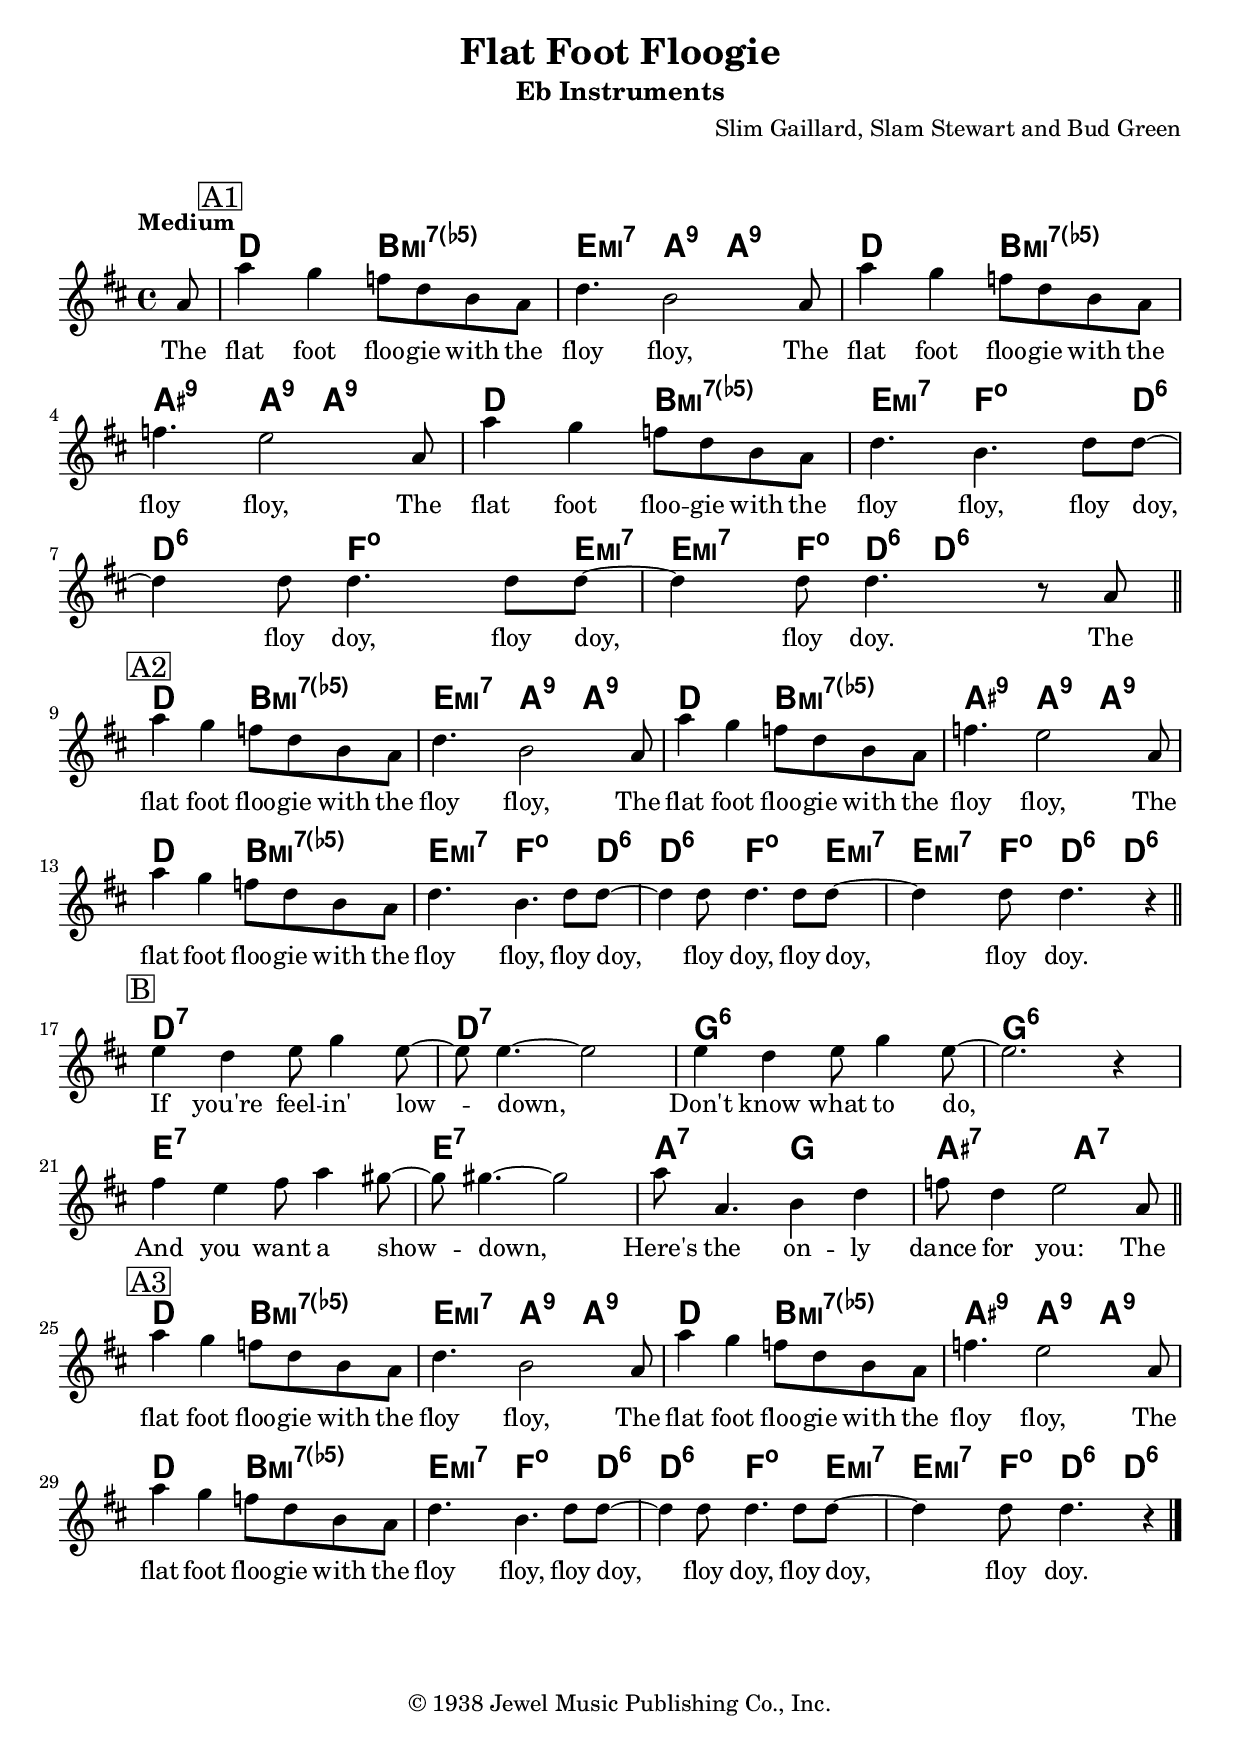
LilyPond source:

\version "2.18.2"

\include "english.ly"

instrument = "Eb Instruments"
whatKey = d'
whatClef = "treble"

%% -*- Mode: LilyPond -*-

\include "lead-sheets.ily"

\header {
  title = "Flat Foot Floogie"
  subtitle = \instrument
  poet = ""
  composer = "Slim Gaillard, Slam Stewart and Bud Green"
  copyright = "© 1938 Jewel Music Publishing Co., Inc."
}

refrainLyrics = \lyricmode {
The flat foot floo -- gie with the floy floy,
The flat foot floo -- gie with the floy floy,
The flat foot floo -- gie with the floy floy,
floy doy, floy doy, floy doy, floy doy.
The flat foot floo -- gie with the floy floy,
The flat foot floo -- gie with the floy floy,
The flat foot floo -- gie with the floy floy,
floy doy, floy doy, floy doy, floy doy.
If you're feel -- in' low -- down,
Don't know what to do,
And you want a show -- down,
Here's the on -- ly dance for you:
The flat foot floo -- gie with the floy floy,
The flat foot floo -- gie with the floy floy,
The flat foot floo -- gie with the floy floy,
floy doy, floy doy, floy doy, floy doy.
}

refrainFirehouseChords = \chordmode {
  s8
  af2 af2/c df2 ef2:7 af1 e2:7 ef2:7
  af2 af2/c df2 ef2:7 af2 df2:7 af2 ef2:7
  af2 af2/c df2 ef2:7 af1 e2:7 ef2:7
  af2 af2/c df2 ef2:7 af2 df2:7 af2 ef2:7
  af2:7 ef2:m7 af1:7 df1:7 df4 df4:7 c4:7 b4:7
  bf2:7 f2:m7 bf1:7 ef2:7 bf2:7 e2:7 ef2:7
  af2 af2/c df2 ef2:7 af1 e2:7 ef2:7
  af2 af2/c df2 ef2:7 af2 df2:7 af2 ef2:7
}

refrainDecadeSeriesChords = \chordmode {
  s8
  af2 f2:m7.5- bf4.:m7 ef8:9 ef2:9
  af2 f2:m7.5- e4.:9 ef8:9 ef2:9
  af2 f2:m7.5- bf4.:m7 b2:dim7 af8:6
  af4.:6 b2:dim7 bf8:m7 bf4:m7 b8:dim7 af8:6 af2:6

  af2 f2:m7.5- bf4.:m7 ef8:9 ef2:9
  af2 f2:m7.5- e4.:9 ef8:9 ef2:9
  af2 f2:m7.5- bf4.:m7 b2:dim7 af8:6
  af4.:6 b2:dim7 bf8:m7 bf4:m7 b8:dim7 af8:6 af2:6
  
  af1:7 af1:7 df1:6 df1:6 bf1:7 bf1:7 ef2:7 df2 e2:7 ef2:7

  af2 f2:m7.5- bf4.:m7 ef8:9 ef2:9
  af2 f2:m7.5- e4.:9 ef8:9 ef2:9
  af2 f2:m7.5- bf4.:m7 b2:dim7 af8:6
  af4.:6 b2:dim7 bf8:m7 bf4:m7 b8:dim7 af8:6 af2:6
}

refrainChords = \chordmode {
  \refrainDecadeSeriesChords
}

refrainKey = af

refrainMelody = \relative f' {
  \time 4/4
  \key \refrainKey \major
  \clef \whatClef
  \tempo "Medium"
  
  \partial 8 ef8
  \noBreak

  \mark \markup{ \box "A1" }
  
  ef'4 df4 cf8 af8 f8 ef8 |
  \noBreak
  af4. f2 ef8 |
  \noBreak
  ef'4 df4 cf8 af8 f8 ef8 |
  \break
  cf'4. bf2 ef,8 |
  \noBreak
  ef'4 df4 cf8 af8 f8 ef8 |
  \noBreak
  af4. f4. af8 af8~ | 
  \break
  af4 af8 af4. af8 af8~ |
  \noBreak
  af4 af8 af4. r8 ef8 |

  \bar "||"
  \break

  \mark \markup{ \box "A2" }

  ef'4 df4 cf8 af8 f8 ef8 | 
  \noBreak
  af4. f2 ef8 |
  \noBreak
  ef'4 df4 cf8 af8 f8 ef8 |
  \noBreak
  cf'4. bf2 ef,8 |
  \break
  ef'4 df4 cf8 af8 f8 ef8 |
  \noBreak
  af4. f4. af8 af8~ | 
  \noBreak
  af4 af8 af4. af8 af8~ |
  \noBreak
  af4 af8 af4. r4 |

  \bar "||"
  \break

  \mark \markup{ \box "B" }
  
  bf4 af4 bf8 df4 bf8~ |
  \noBreak
  bf8 bf4.~ bf2 |
  \noBreak
  bf4 af4 bf8 df4 bf8~ |
  \noBreak
  bf2. r4 |
  \break
  c4 bf4 c8 ef4 d8~ |
  \noBreak
  d8 d4.~ d2 |
  \noBreak
  ef8 ef,4. f4 af4 |
  \noBreak
  cf8 af4 bf2 ef,8 |

  \bar "||"
  \break

  \mark \markup{ \box "A3" }

  ef'4 df4 cf8 af8 f8 ef8 |
  \noBreak
  af4. f2 ef8 |
  \noBreak
  ef'4 df4 cf8 af8 f8 ef8 |
  \noBreak
  cf'4. bf2 ef,8 |
  \break
  ef'4 df4 cf8 af8 f8 ef8 |
  \noBreak
  af4. f4. af8 af8~ | 
  \noBreak
  af4 af8 af4. af8 af8~ |
  \noBreak
  af4 af8 af4. r4 |

  \bar "|."
}

\include "paper.ily"

\markup {
  % Leave a gap after the header
  \vspace #1
}

\include "refrain.ily"

